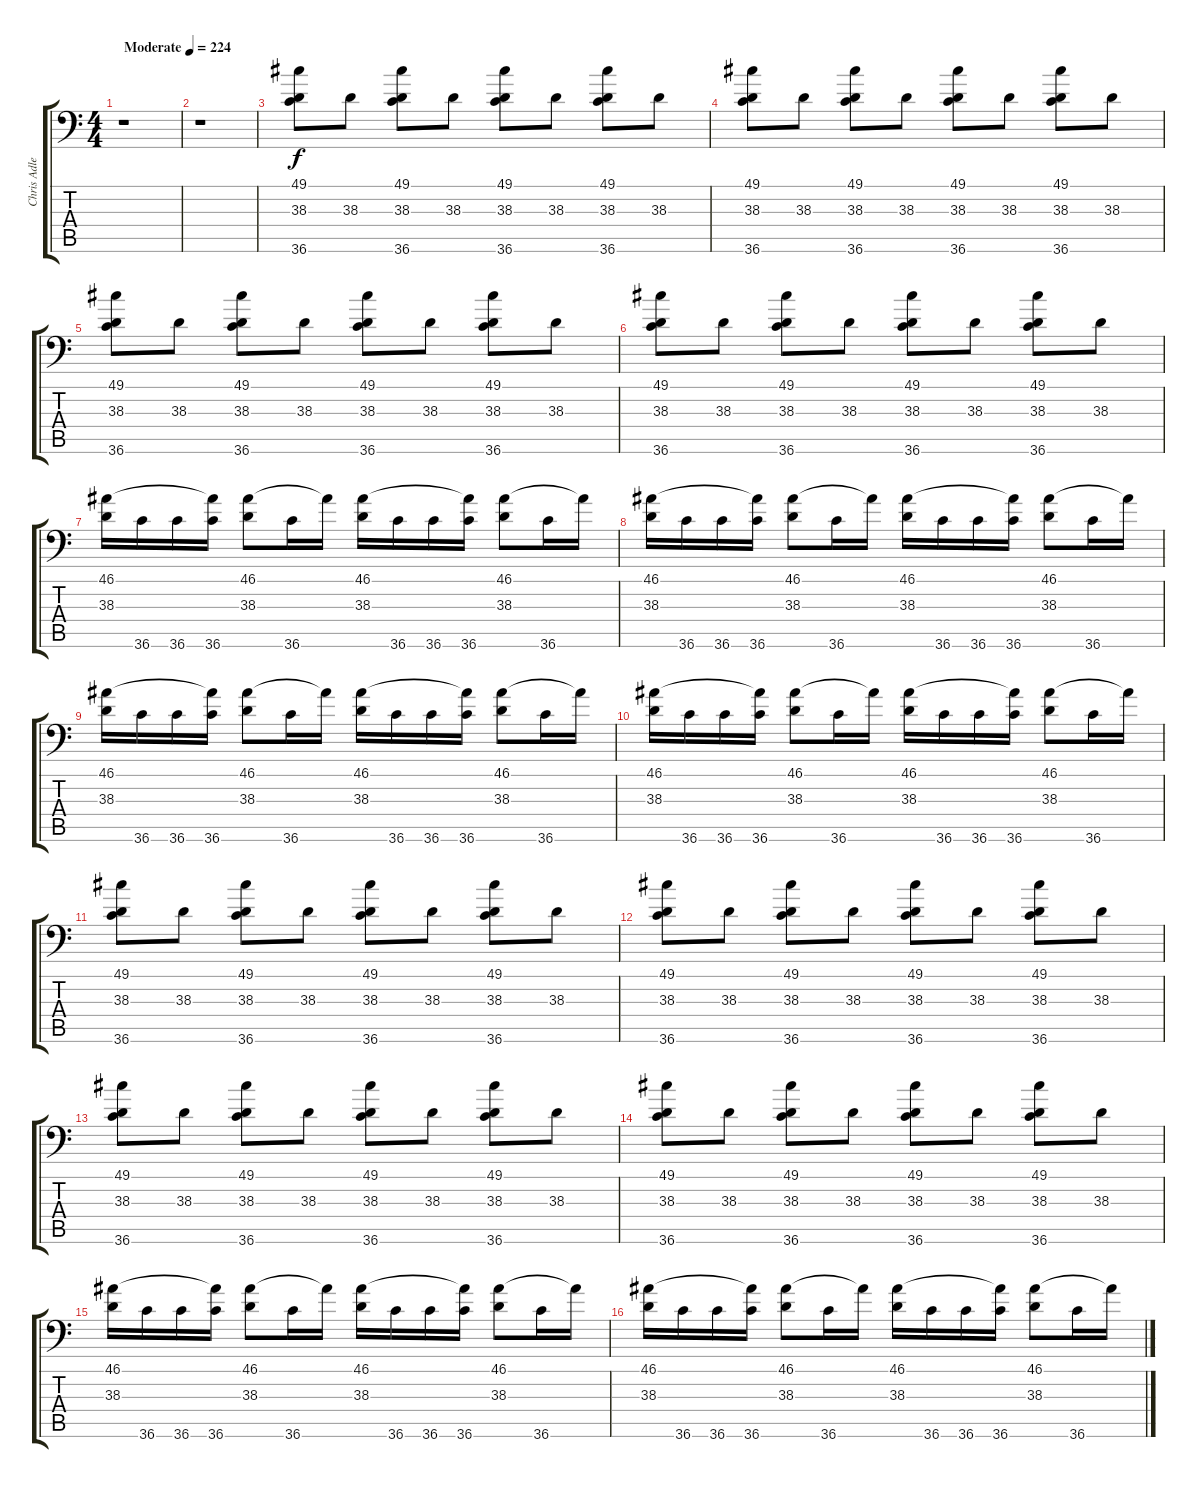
\track ("Chris Adler - Drums" "Chris Adle") {instrument acousticgrandpiano}
\staff {score tabs}
\tuning (C-1 C-1 C-1 C-1 C-1 C-1) {hide}
\ts (4 4)
\tempo (224 "Moderate")
\clef f4
\ks c
r.1{dy f instrument acousticgrandpiano} |
r.1 |
(49.1 38.3 36.6).8 38.3.8 (49.1 38.3 36.6).8 38.3.8 (49.1 38.3 36.6).8 38.3.8 (49.1 38.3 36.6).8 38.3.8 |
(49.1 38.3 36.6).8 38.3.8 (49.1 38.3 36.6).8 38.3.8 (49.1 38.3 36.6).8 38.3.8 (49.1 38.3 36.6).8 38.3.8 |
(49.1 38.3 36.6).8 38.3.8 (49.1 38.3 36.6).8 38.3.8 (49.1 38.3 36.6).8 38.3.8 (49.1 38.3 36.6).8 38.3.8 |
(49.1 38.3 36.6).8 38.3.8 (49.1 38.3 36.6).8 38.3.8 (49.1 38.3 36.6).8 38.3.8 (49.1 38.3 36.6).8 38.3.8 |
(46.1 38.3).16 36.6.16 36.6.16 (46.1{t} 36.6).16 (46.1 38.3).8 36.6.16 46.1{t}.16 (46.1 38.3).16 36.6.16 36.6.16 (46.1{t} 36.6).16 (46.1 38.3).8 36.6.16 46.1{t}.16 |
(46.1 38.3).16 36.6.16 36.6.16 (46.1{t} 36.6).16 (46.1 38.3).8 36.6.16 46.1{t}.16 (46.1 38.3).16 36.6.16 36.6.16 (46.1{t} 36.6).16 (46.1 38.3).8 36.6.16 46.1{t}.16 |
(46.1 38.3).16 36.6.16 36.6.16 (46.1{t} 36.6).16 (46.1 38.3).8 36.6.16 46.1{t}.16 (46.1 38.3).16 36.6.16 36.6.16 (46.1{t} 36.6).16 (46.1 38.3).8 36.6.16 46.1{t}.16 |
(46.1 38.3).16 36.6.16 36.6.16 (46.1{t} 36.6).16 (46.1 38.3).8 36.6.16 46.1{t}.16 (46.1 38.3).16 36.6.16 36.6.16 (46.1{t} 36.6).16 (46.1 38.3).8 36.6.16 46.1{t}.16 |
(49.1 38.3 36.6).8 38.3.8 (49.1 38.3 36.6).8 38.3.8 (49.1 38.3 36.6).8 38.3.8 (49.1 38.3 36.6).8 38.3.8 |
(49.1 38.3 36.6).8 38.3.8 (49.1 38.3 36.6).8 38.3.8 (49.1 38.3 36.6).8 38.3.8 (49.1 38.3 36.6).8 38.3.8 |
(49.1 38.3 36.6).8 38.3.8 (49.1 38.3 36.6).8 38.3.8 (49.1 38.3 36.6).8 38.3.8 (49.1 38.3 36.6).8 38.3.8 |
(49.1 38.3 36.6).8 38.3.8 (49.1 38.3 36.6).8 38.3.8 (49.1 38.3 36.6).8 38.3.8 (49.1 38.3 36.6).8 38.3.8 |
(46.1 38.3).16 36.6.16 36.6.16 (46.1{t} 36.6).16 (46.1 38.3).8 36.6.16 46.1{t}.16 (46.1 38.3).16 36.6.16 36.6.16 (46.1{t} 36.6).16 (46.1 38.3).8 36.6.16 46.1{t}.16 |
(46.1 38.3).16 36.6.16 36.6.16 (46.1{t} 36.6).16 (46.1 38.3).8 36.6.16 46.1{t}.16 (46.1 38.3).16 36.6.16 36.6.16 (46.1{t} 36.6).16 (46.1 38.3).8 36.6.16 46.1{t}.16
